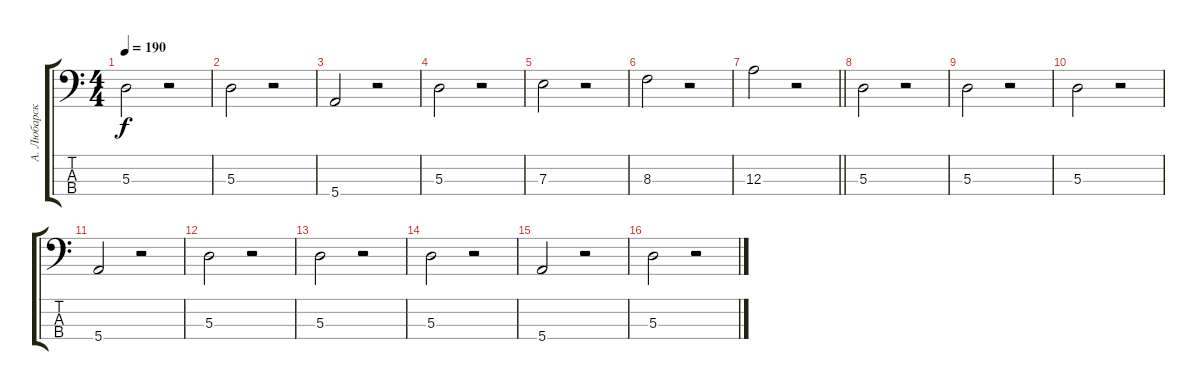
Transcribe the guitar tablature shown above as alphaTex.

\track ("А. Любарский" "А. Любарск") {instrument synthbass2}
\staff {score tabs}
\tuning (G2 D2 A1 E1) {hide}
\ts (4 4)
\tempo 190
\clef f4
\ks c
5.3.2{dy f} r.2 |
5.3.2 r.2 |
5.4.2 r.2 |
5.3.2 r.2 |
7.3.2 r.2 |
8.3.2 r.2 |
\barLineRight lightlight
12.3.2 r.2 |
5.3.2 r.2 |
5.3.2 r.2 |
5.3.2 r.2 |
5.4.2 r.2 |
5.3.2 r.2 |
5.3.2 r.2 |
5.3.2 r.2 |
5.4.2 r.2 |
5.3.2 r.2
